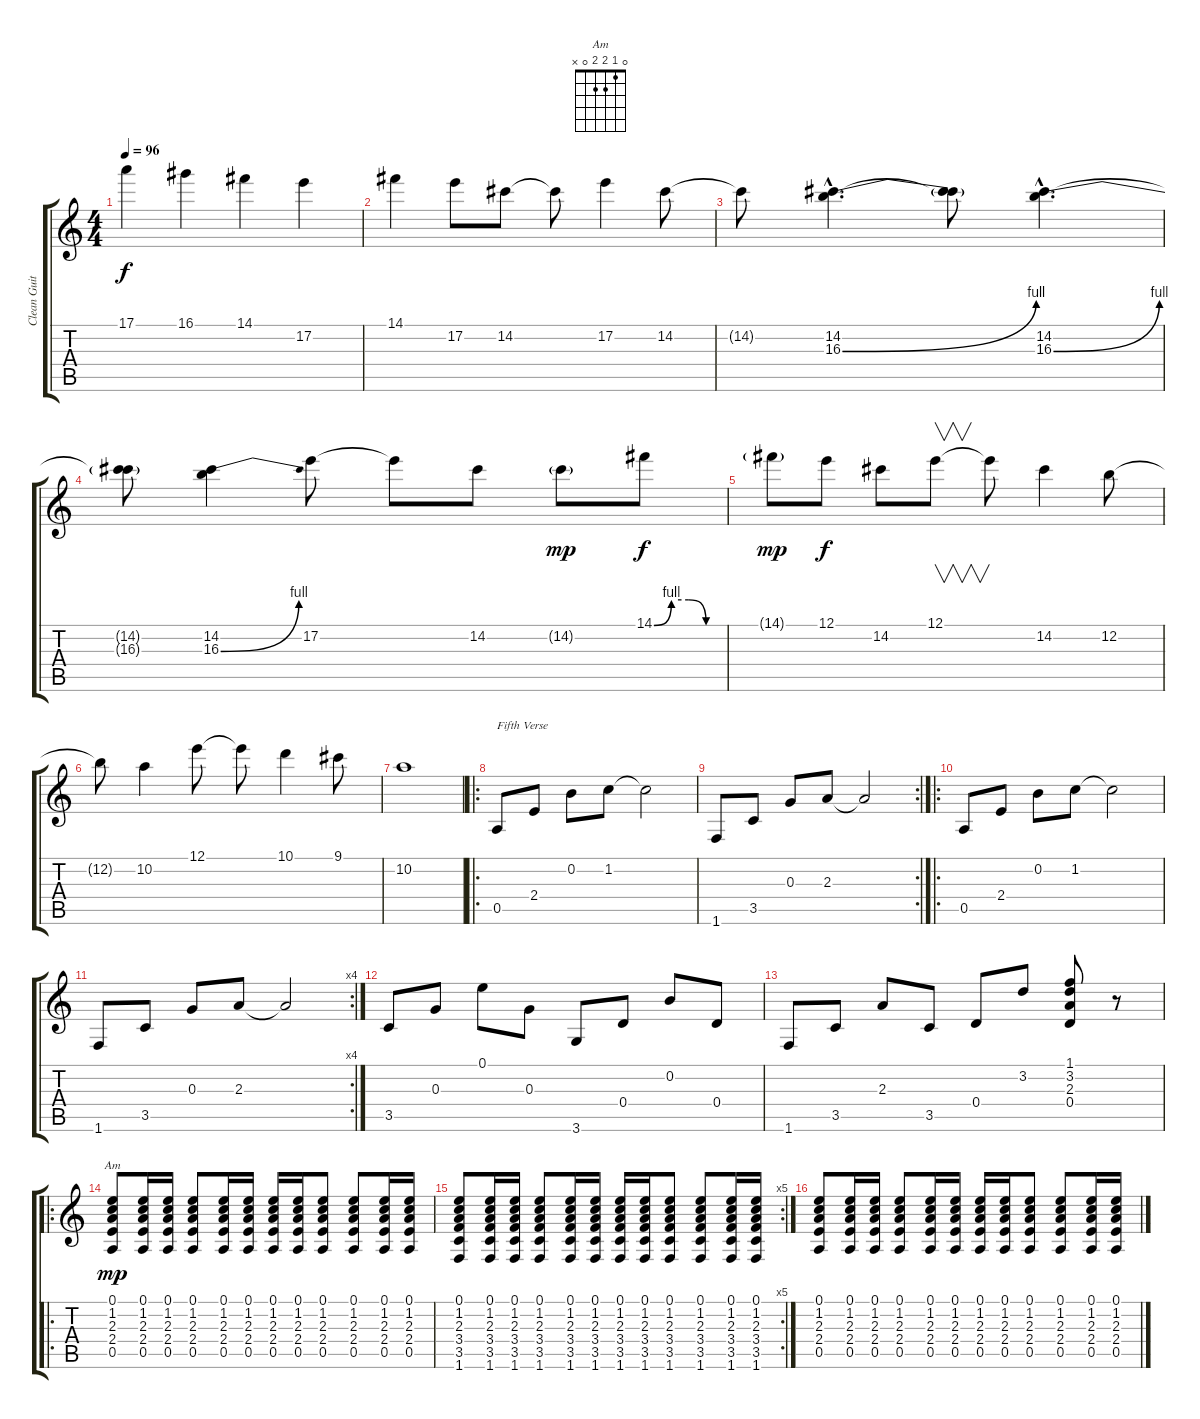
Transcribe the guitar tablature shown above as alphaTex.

\track ("Clean Guitar" "Clean Guit") {instrument electricguitarclean}
\staff {score tabs}
\tuning (E4 B3 G3 D3 A2 E2) {hide}
\chord ("Am" 0 1 2 2 0 x)
\ts (4 4)
\tempo 96
\clef g2
\ks c
17.1.4{dy f} 16.1.4 14.1.4 17.2.4 |
14.1.4 17.2.8 14.2.8 14.2{t}.8 17.2.4 14.2.8 |
14.2{t}.8 (14.2{hac} 16.3{be (bend 0 0 60 4) hac}).4{d} (14.2{t} 16.3{t}).8 (14.2{hac} 16.3{be (bend 0 0 60 4) hac}).4{d} |
(14.2{t} 16.3{t}).8 (14.2 16.3{be (bend 0 0 60 4)}).4 17.2.8 17.2{t}.8 14.2.8 14.2{g}.8{dy mp} 14.1{be (custom 0 0 15 4 30 4 45 0 60 0)}.8{dy f} |
14.1{g}.8{dy mp} 12.1.8{dy f} 14.2.8 12.1.8{v} 12.1{t}.8 14.2.4 12.2.8 |
12.2{t}.8 10.2.4 12.1.8 12.1{t}.8 10.1.4 9.1.8 |
10.2.1 |
\ro
0.5.8{txt "Fifth Verse"} 2.4.8 0.2.8 1.2.8 1.2{t}.2 |
\rc 2
1.6.8 3.5.8 0.3.8 2.3.8 2.3{t}.2 |
\ro
0.5.8 2.4.8 0.2.8 1.2.8 1.2{t}.2 |
\rc 4
1.6.8 3.5.8 0.3.8 2.3.8 2.3{t}.2 |
3.5.8 0.3.8 0.1.8 0.3.8 3.6.8 0.4.8 0.2.8 0.4.8 |
1.6.8 3.5.8 2.3.8 3.5.8 0.4.8 3.2.8 (1.1 3.2 2.3 0.4).8 r.8 |
\ro
(0.1 1.2 2.3 2.4 0.5).8{ch "Am" dy mp} (0.1 1.2 2.3 2.4 0.5).16 (0.1 1.2 2.3 2.4 0.5).16 (0.1 1.2 2.3 2.4 0.5).8 (0.1 1.2 2.3 2.4 0.5).16 (0.1 1.2 2.3 2.4 0.5).16 (0.1 1.2 2.3 2.4 0.5).16 (0.1 1.2 2.3 2.4 0.5).16 (0.1 1.2 2.3 2.4 0.5).8 (0.1 1.2 2.3 2.4 0.5).8 (0.1 1.2 2.3 2.4 0.5).16 (0.1 1.2 2.3 2.4 0.5).16 |
\rc 5
(0.1 1.2 2.3 3.4 3.5 1.6).8 (0.1 1.2 2.3 3.4 3.5 1.6).16 (0.1 1.2 2.3 3.4 3.5 1.6).16 (0.1 1.2 2.3 3.4 3.5 1.6).8 (0.1 1.2 2.3 3.4 3.5 1.6).16 (0.1 1.2 2.3 3.4 3.5 1.6).16 (0.1 1.2 2.3 3.4 3.5 1.6).16 (0.1 1.2 2.3 3.4 3.5 1.6).16 (0.1 1.2 2.3 3.4 3.5 1.6).8 (0.1 1.2 2.3 3.4 3.5 1.6).8 (0.1 1.2 2.3 3.4 3.5 1.6).16 (0.1 1.2 2.3 3.4 3.5 1.6).16 |
(0.1 1.2 2.3 2.4 0.5).8 (0.1 1.2 2.3 2.4 0.5).16 (0.1 1.2 2.3 2.4 0.5).16 (0.1 1.2 2.3 2.4 0.5).8 (0.1 1.2 2.3 2.4 0.5).16 (0.1 1.2 2.3 2.4 0.5).16 (0.1 1.2 2.3 2.4 0.5).16 (0.1 1.2 2.3 2.4 0.5).16 (0.1 1.2 2.3 2.4 0.5).8 (0.1 1.2 2.3 2.4 0.5).8 (0.1 1.2 2.3 2.4 0.5).16 (0.1 1.2 2.3 2.4 0.5).16
